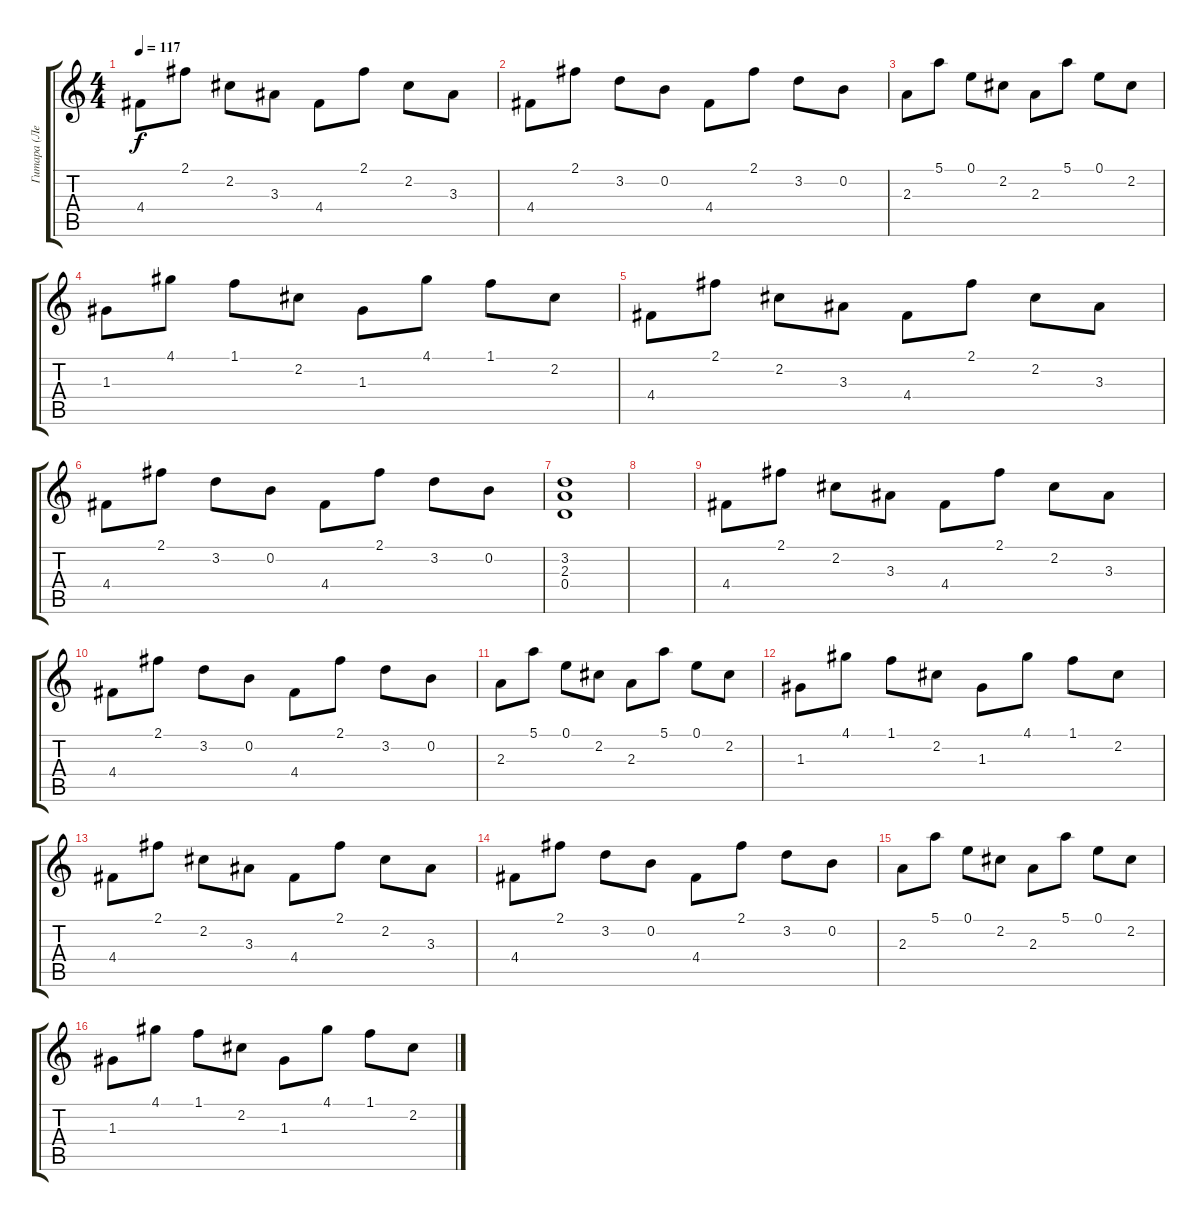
\track ("Гитара (Летов)" "Гитара (Ле") {instrument overdrivenguitar}
\staff {score tabs}
\tuning (E4 B3 G3 D3 A2 E2) {hide}
\ts (4 4)
\tempo 117
\clef g2
\ks c
4.4.8{dy f} 2.1.8 2.2.8 3.3.8 4.4.8 2.1.8 2.2.8 3.3.8 |
4.4.8 2.1.8 3.2.8 0.2.8 4.4.8 2.1.8 3.2.8 0.2.8 |
2.3.8 5.1.8 0.1.8 2.2.8 2.3.8 5.1.8 0.1.8 2.2.8 |
1.3.8 4.1.8 1.1.8 2.2.8 1.3.8 4.1.8 1.1.8 2.2.8 |
4.4.8 2.1.8 2.2.8 3.3.8 4.4.8 2.1.8 2.2.8 3.3.8 |
4.4.8 2.1.8 3.2.8 0.2.8 4.4.8 2.1.8 3.2.8 0.2.8 |
(3.2 2.3 0.4).1 |
|
4.4.8 2.1.8 2.2.8 3.3.8 4.4.8 2.1.8 2.2.8 3.3.8 |
4.4.8 2.1.8 3.2.8 0.2.8 4.4.8 2.1.8 3.2.8 0.2.8 |
2.3.8 5.1.8 0.1.8 2.2.8 2.3.8 5.1.8 0.1.8 2.2.8 |
1.3.8 4.1.8 1.1.8 2.2.8 1.3.8 4.1.8 1.1.8 2.2.8 |
4.4.8 2.1.8 2.2.8 3.3.8 4.4.8 2.1.8 2.2.8 3.3.8 |
4.4.8 2.1.8 3.2.8 0.2.8 4.4.8 2.1.8 3.2.8 0.2.8 |
2.3.8 5.1.8 0.1.8 2.2.8 2.3.8 5.1.8 0.1.8 2.2.8 |
1.3.8 4.1.8 1.1.8 2.2.8 1.3.8 4.1.8 1.1.8 2.2.8
